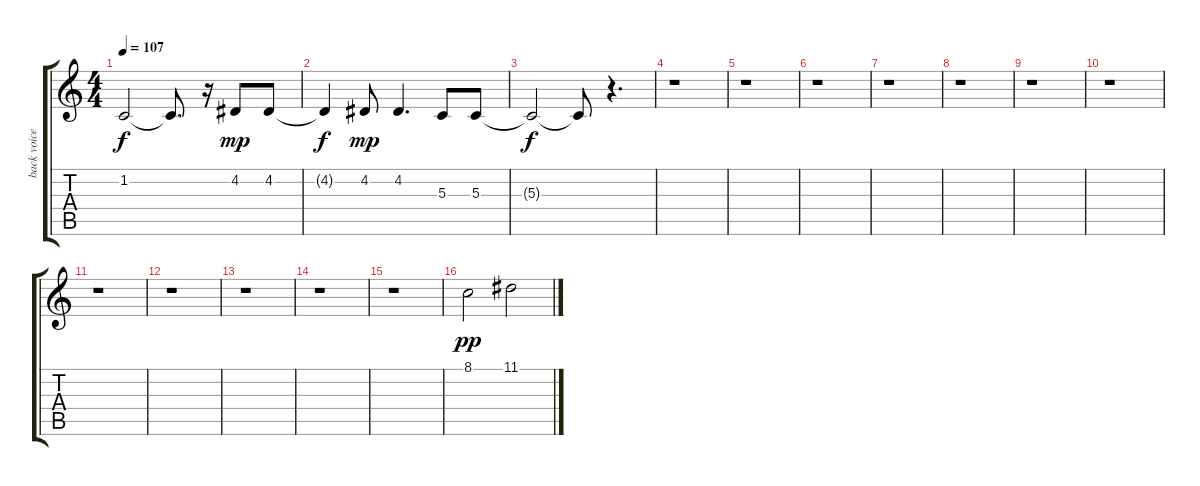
\track ("back voice" "back voice") {instrument piccolo}
\staff {score tabs}
\tuning (E4 B3 G3 D3 A2 E2) {hide}
\ts (4 4)
\tempo 107
\clef g2
\ks c
1.2{t}.2{dy f} 1.2{t}.8{d} r.16 4.2.8{dy mp} 4.2.8 |
4.2{t}.4{dy f} 4.2.8{dy mp} 4.2.4{d} 5.3.8 5.3.8 |
5.3{t}.2{dy f} 5.3{t}.8 r.4{d} |
r.1 |
r.1 |
r.1 |
r.1 |
r.1 |
r.1 |
r.1 |
r.1 |
r.1 |
r.1 |
r.1 |
r.1 |
8.1.2{dy pp} 11.1.2
